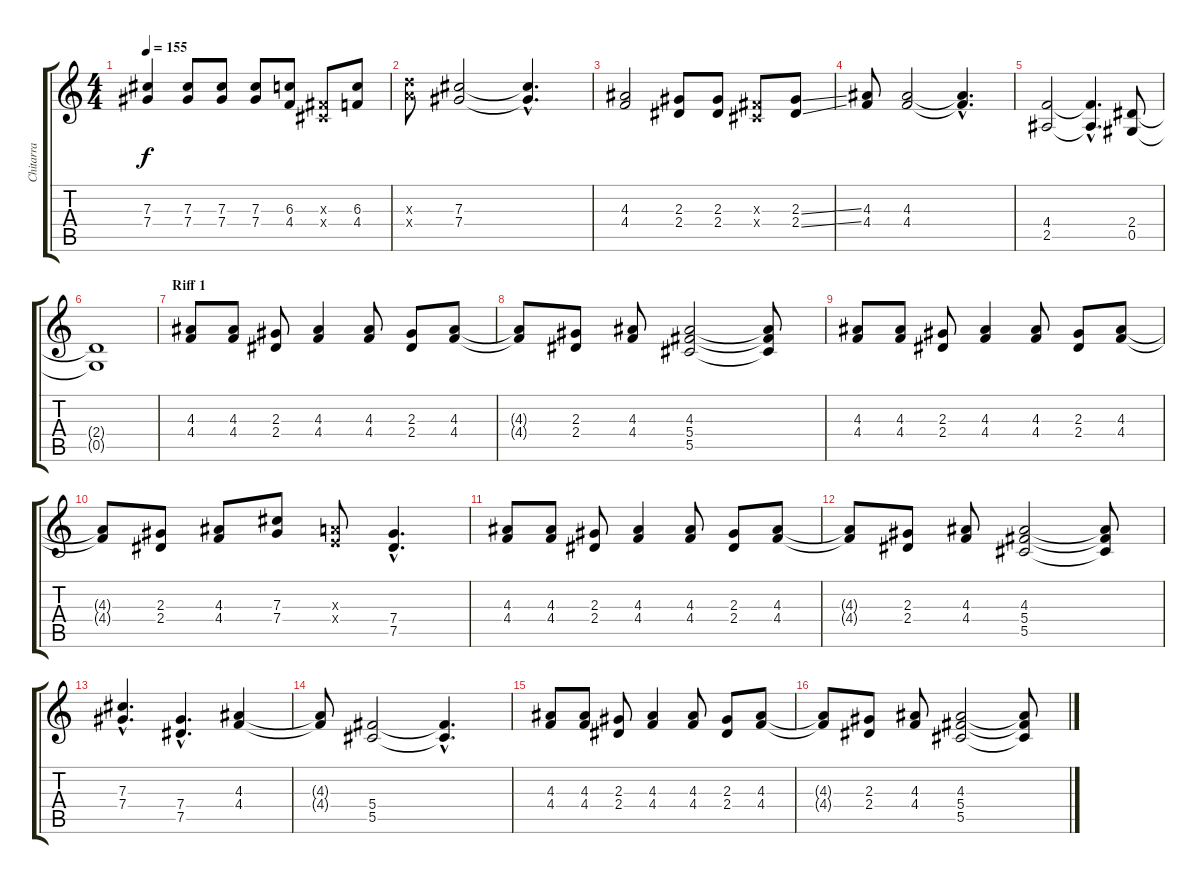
\track ("Chitarra" "Chitarra") {instrument distortionguitar}
\staff {score tabs}
\tuning (Eb4 Bb3 Gb3 Db3 Ab2 Eb2) {hide}
\ts (4 4)
\tempo 155
\clef g2
\ks c
(7.3 7.4).4{dy f} (7.3 7.4).8 (7.3 7.4).8 (7.3 7.4).8 (6.3 4.4).8 (0.3{x} 0.4{x}).8 (6.3 4.4).8 |
(8.3{x} 8.4{x}).8 (7.3 7.4).2 (7.3{hac t} 7.4{hac t}).4{d} |
(4.3 4.4).2 (2.3 2.4).8 (2.3 2.4).8 (0.3{x} 0.4{x}).8 (2.3{ss} 2.4{ss}).8 |
(4.3 4.4).8 (4.3 4.4).2 (4.3{hac t} 4.4{hac t}).4{d} |
(4.4 2.5).2 (4.4{hac t} 2.5{hac t}).4{d} (2.4 0.5).8 |
(2.4{t} 0.5{t}).1 |
\section ("" "Riff 1")
(4.3 4.4).8 (4.3 4.4).8 (2.3 2.4).8 (4.3 4.4).4 (4.3 4.4).8 (2.3 2.4).8 (4.3 4.4).8 |
(4.3{t} 4.4{t}).8 (2.3 2.4).8 (4.3 4.4).8 (4.3 5.4 5.5).2 (4.3{t} 5.4{t} 5.5{t}).8 |
(4.3 4.4).8 (4.3 4.4).8 (2.3 2.4).8 (4.3 4.4).4 (4.3 4.4).8 (2.3 2.4).8 (4.3 4.4).8 |
(4.3{t} 4.4{t}).8 (2.3 2.4).8 (4.3 4.4).8 (7.3 7.4).8 (3.3{x} 3.4{x}).8 (7.4{hac} 7.5{hac}).4{d} |
(4.3 4.4).8 (4.3 4.4).8 (2.3 2.4).8 (4.3 4.4).4 (4.3 4.4).8 (2.3 2.4).8 (4.3 4.4).8 |
(4.3{t} 4.4{t}).8 (2.3 2.4).8 (4.3 4.4).8 (4.3 5.4 5.5).2 (4.3{t} 5.4{t} 5.5{t}).8 |
(7.3{hac} 7.4{hac}).4{d} (7.4{hac} 7.5{hac}).4{d} (4.3 4.4).4 |
(4.3{t} 4.4{t}).8 (5.4 5.5).2 (5.4{hac t} 5.5{hac t}).4{d} |
(4.3 4.4).8 (4.3 4.4).8 (2.3 2.4).8 (4.3 4.4).4 (4.3 4.4).8 (2.3 2.4).8 (4.3 4.4).8 |
(4.3{t} 4.4{t}).8 (2.3 2.4).8 (4.3 4.4).8 (4.3 5.4 5.5).2 (4.3{t} 5.4{t} 5.5{t}).8
